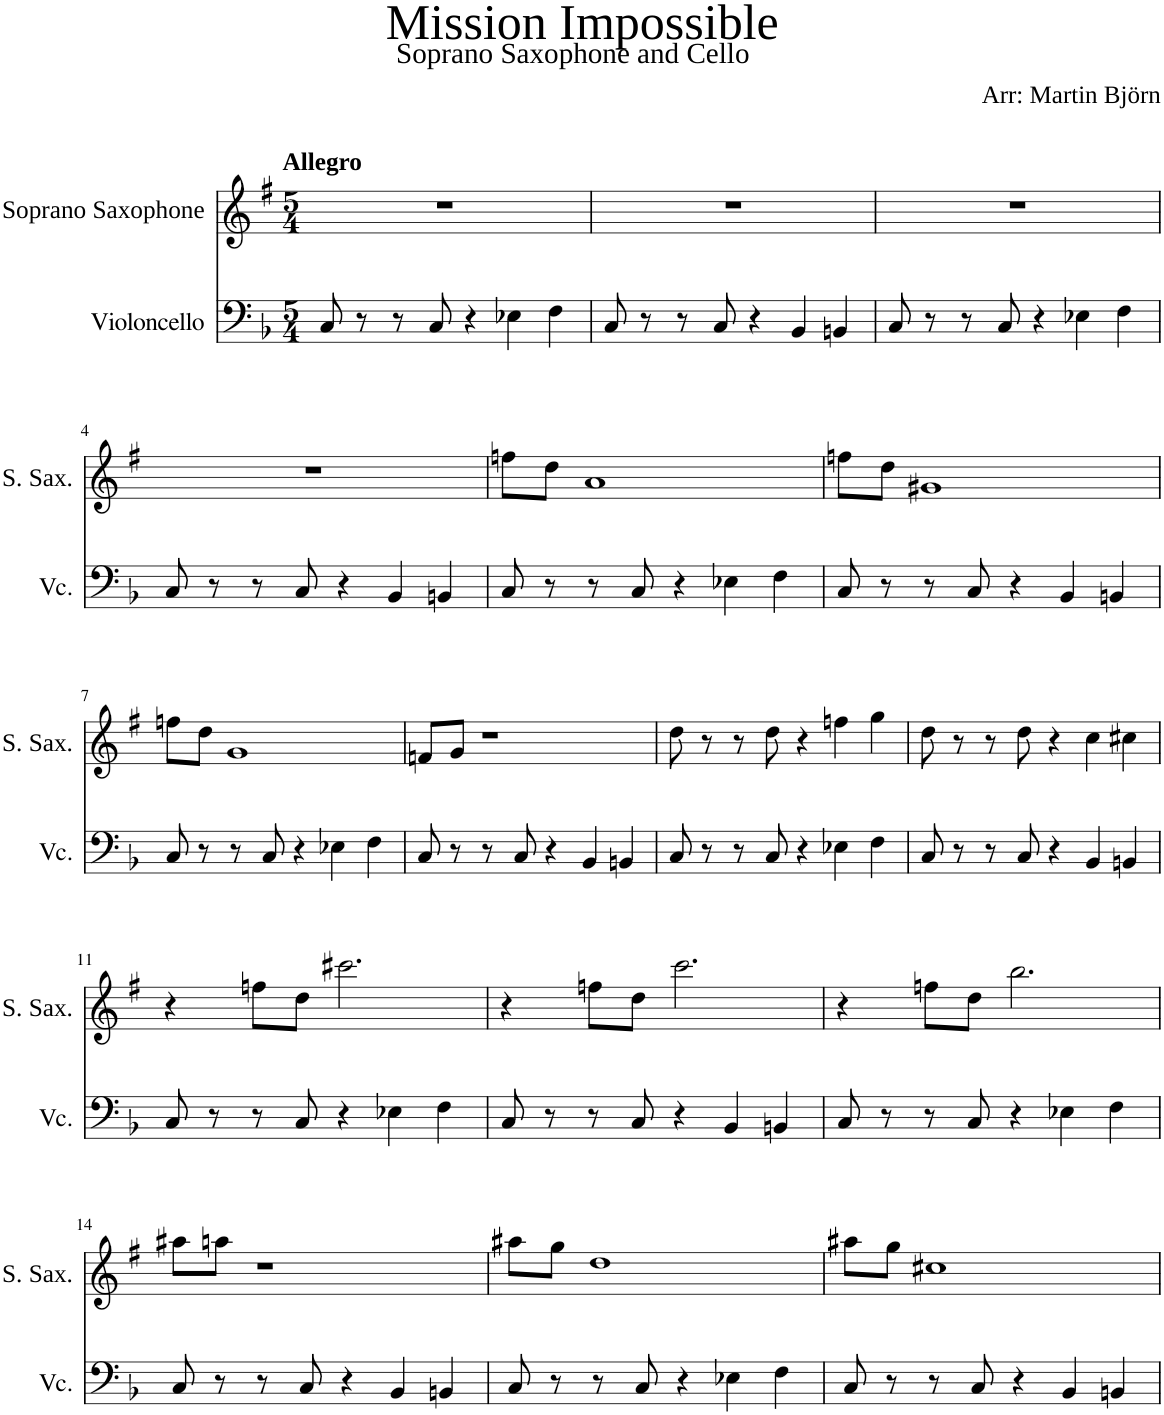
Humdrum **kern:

**kern	**kern
*part2	*part1
*staff2	*staff1
*I"Violoncello	*I"Soprano Saxophone
*I'Vc.	*I'S. Sax.
*clefF4	*clefG2
*	*Trd1c2
*k[b-]	*k[f#]
*M5/4	*M5/4
=1	=1
!	!LO:TX:a:B:t=Allegro
8C/	4%5r
8r	.
8r	.
8C/	.
4r	.
4E-X\	.
4F\	.
=2	=2
8C/	4%5r
8r	.
8r	.
8C/	.
4r	.
4BB-/	.
4BBn/	.
=3	=3
8C/	4%5r
8r	.
8r	.
8C/	.
4r	.
4E-X\	.
4F\	.
!!LO:LB:g=z
=4	=4
8C/	4%5r
8r	.
8r	.
8C/	.
4r	.
4BB-/	.
4BBn/	.
=5	=5
8C/	8ffn\L
8r	8dd\J
8r	1a
8C/	.
4r	.
4E-X\	.
4F\	.
=6	=6
8C/	8ffn\L
8r	8dd\J
8r	1g#X
8C/	.
4r	.
4BB-/	.
4BBn/	.
!!LO:LB:g=z
=7	=7
8C/	8ffn\L
8r	8dd\J
8r	1g
8C/	.
4r	.
4E-X\	.
4F\	.
=8	=8
8C/	8fn/L
8r	8g/J
8r	1r
8C/	.
4r	.
4BB-/	.
4BBn/	.
=9	=9
8C/	8dd\
8r	8r
8r	8r
8C/	8dd\
4r	4r
4E-X\	4ffn\
4F\	4gg\
=10	=10
8C/	8dd\
8r	8r
8r	8r
8C/	8dd\
4r	4r
4BB-/	4cc\
4BBn/	4cc#X\
!!LO:LB:g=z
=11	=11
8C/	4r
8r	.
8r	8ffn\L
8C/	8dd\J
4r	2.ccc#X\
4E-X\	.
4F\	.
=12	=12
8C/	4r
8r	.
8r	8ffn\L
8C/	8dd\J
4r	2.ccc\
4BB-/	.
4BBn/	.
=13	=13
8C/	4r
8r	.
8r	8ffn\L
8C/	8dd\J
4r	2.bb\
4E-X\	.
4F\	.
!!LO:LB:g=z
=14	=14
8C/	8aa#X\L
8r	8aan\J
8r	1r
8C/	.
4r	.
4BB-/	.
4BBn/	.
=15	=15
8C/	8aa#X\L
8r	8gg\J
8r	1dd
8C/	.
4r	.
4E-X\	.
4F\	.
=16	=16
8C/	8aa#X\L
8r	8gg\J
8r	1cc#X
8C/	.
4r	.
4BB-/	.
4BBn/	.
=	=
*-	*-
